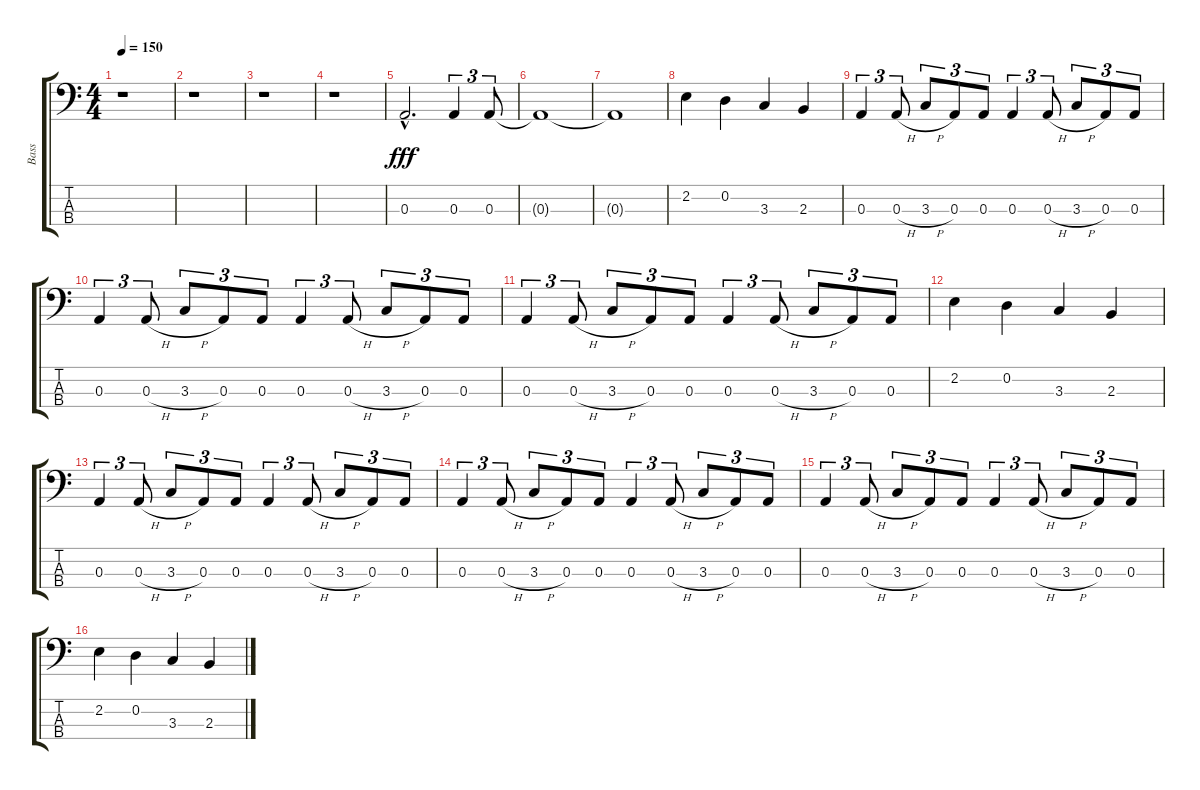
\track ("Bass" "Bass") {instrument electricbasspick}
\staff {score tabs}
\tuning (G2 D2 A1 E1) {hide}
\ts (4 4)
\tempo 150
\clef f4
\ks c
r.1{dy fff instrument electricbasspick} |
r.1 |
r.1 |
r.1 |
0.3{hac}.2{d} 0.3.4{tu (3 2)} 0.3.8{tu (3 2)} |
0.3{t}.1 |
0.3{t}.1 |
2.2.4 0.2.4 3.3.4 2.3.4 |
0.3.4{tu (3 2)} 0.3{h}.8{tu (3 2)} 3.3{h}.8{tu (3 2)} 0.3.8{tu (3 2)} 0.3.8{tu (3 2)} 0.3.4{tu (3 2)} 0.3{h}.8{tu (3 2)} 3.3{h}.8{tu (3 2)} 0.3.8{tu (3 2)} 0.3.8{tu (3 2)} |
0.3.4{tu (3 2)} 0.3{h}.8{tu (3 2)} 3.3{h}.8{tu (3 2)} 0.3.8{tu (3 2)} 0.3.8{tu (3 2)} 0.3.4{tu (3 2)} 0.3{h}.8{tu (3 2)} 3.3{h}.8{tu (3 2)} 0.3.8{tu (3 2)} 0.3.8{tu (3 2)} |
0.3.4{tu (3 2)} 0.3{h}.8{tu (3 2)} 3.3{h}.8{tu (3 2)} 0.3.8{tu (3 2)} 0.3.8{tu (3 2)} 0.3.4{tu (3 2)} 0.3{h}.8{tu (3 2)} 3.3{h}.8{tu (3 2)} 0.3.8{tu (3 2)} 0.3.8{tu (3 2)} |
2.2.4 0.2.4 3.3.4 2.3.4 |
0.3.4{tu (3 2)} 0.3{h}.8{tu (3 2)} 3.3{h}.8{tu (3 2)} 0.3.8{tu (3 2)} 0.3.8{tu (3 2)} 0.3.4{tu (3 2)} 0.3{h}.8{tu (3 2)} 3.3{h}.8{tu (3 2)} 0.3.8{tu (3 2)} 0.3.8{tu (3 2)} |
0.3.4{tu (3 2)} 0.3{h}.8{tu (3 2)} 3.3{h}.8{tu (3 2)} 0.3.8{tu (3 2)} 0.3.8{tu (3 2)} 0.3.4{tu (3 2)} 0.3{h}.8{tu (3 2)} 3.3{h}.8{tu (3 2)} 0.3.8{tu (3 2)} 0.3.8{tu (3 2)} |
0.3.4{tu (3 2)} 0.3{h}.8{tu (3 2)} 3.3{h}.8{tu (3 2)} 0.3.8{tu (3 2)} 0.3.8{tu (3 2)} 0.3.4{tu (3 2)} 0.3{h}.8{tu (3 2)} 3.3{h}.8{tu (3 2)} 0.3.8{tu (3 2)} 0.3.8{tu (3 2)} |
2.2.4 0.2.4 3.3.4 2.3.4
